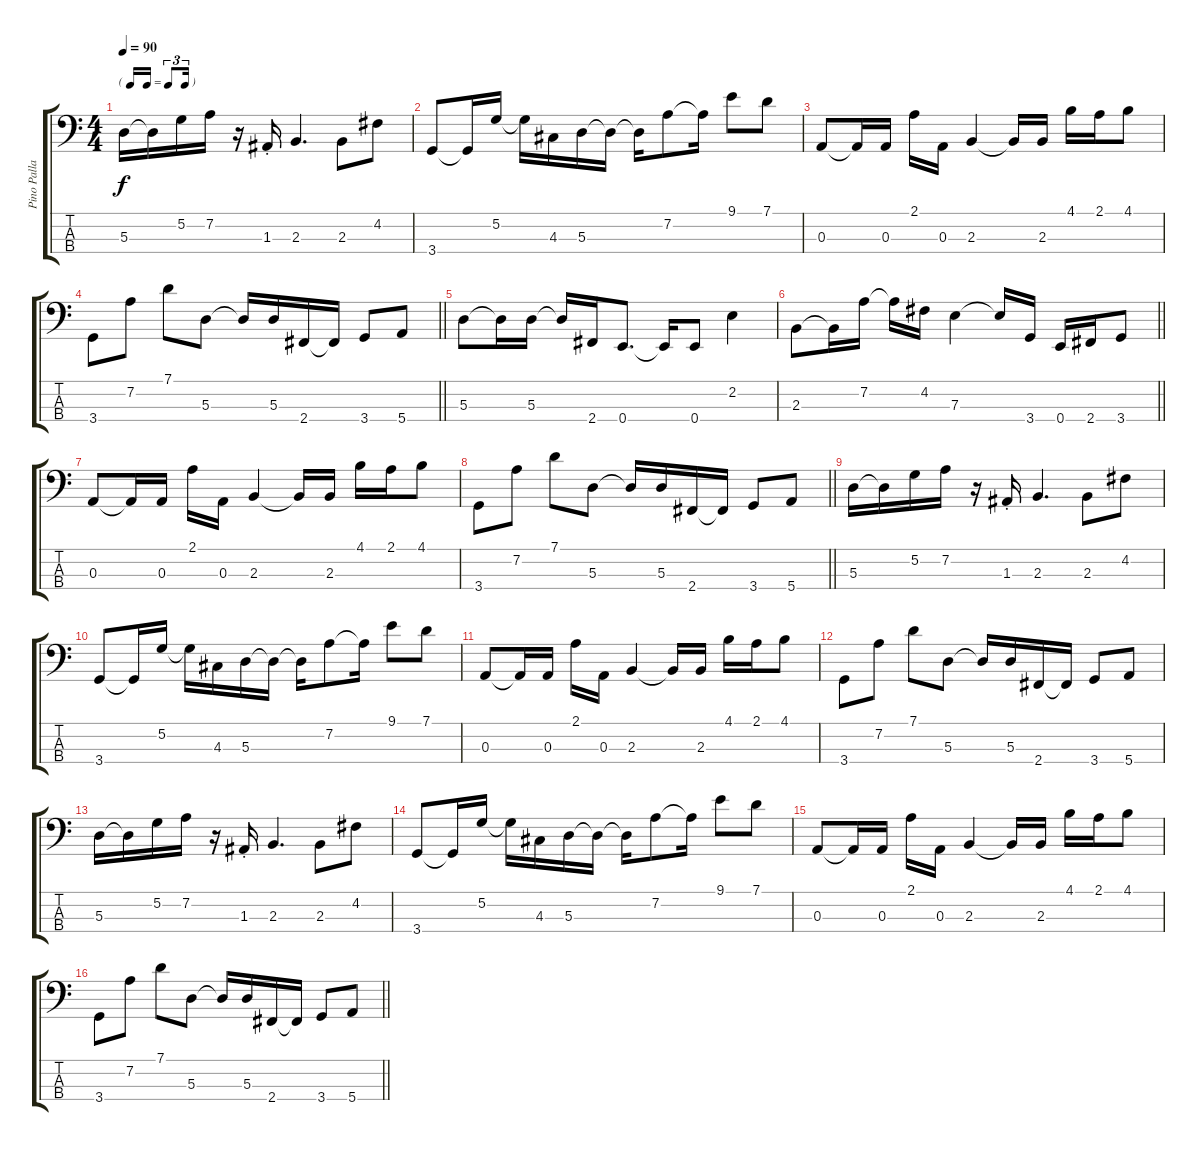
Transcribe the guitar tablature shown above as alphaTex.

\track ("Pino Palladino" "Pino Palla") {instrument electricbassfinger}
\staff {score tabs}
\tuning (G2 D2 A1 E1) {hide}
\ts (4 4)
\tf triplet16th
\tempo 90
\clef f4
\ks c
5.3.16{dy f} 5.3{t}.16 5.2.16 7.2.16 r.16 1.3{st}.16 2.3.4{d} 2.3.8 4.2.8 |
3.4.8 3.4{t}.16 5.2.16 5.2{t}.16 4.3.16 5.3.16 5.3{t}.16 5.3{t}.16 7.2.8 7.2{t}.16 9.1.8 7.1.8 |
0.3.8 0.3{t}.16 0.3.16 2.1.16 0.3.16 2.3.4 2.3{t}.16 2.3.16 4.1.16 2.1.16 4.1.8 |
\barLineRight lightlight
3.4.8 7.2.8 7.1.8 5.3.8 5.3{t}.16 5.3.16 2.4.16 2.4{t}.16 3.4.8 5.4.8 |
5.3.8 5.3{t}.16 5.3.16 5.3{t}.16 2.4.16 0.4.8{d} 0.4{t}.16 0.4.8 2.2.4 |
\barLineRight lightlight
2.3.8 2.3{t}.16 7.2.16 7.2{t}.16 4.2.16 7.3.4 7.3{t}.16 3.4.16 0.4.16 2.4.16 3.4.8 |
0.3.8 0.3{t}.16 0.3.16 2.1.16 0.3.16 2.3.4 2.3{t}.16 2.3.16 4.1.16 2.1.16 4.1.8 |
\barLineRight lightlight
3.4.8 7.2.8 7.1.8 5.3.8 5.3{t}.16 5.3.16 2.4.16 2.4{t}.16 3.4.8 5.4.8 |
5.3.16 5.3{t}.16 5.2.16 7.2.16 r.16 1.3{st}.16 2.3.4{d} 2.3.8 4.2.8 |
3.4.8 3.4{t}.16 5.2.16 5.2{t}.16 4.3.16 5.3.16 5.3{t}.16 5.3{t}.16 7.2.8 7.2{t}.16 9.1.8 7.1.8 |
0.3.8 0.3{t}.16 0.3.16 2.1.16 0.3.16 2.3.4 2.3{t}.16 2.3.16 4.1.16 2.1.16 4.1.8 |
3.4.8 7.2.8 7.1.8 5.3.8 5.3{t}.16 5.3.16 2.4.16 2.4{t}.16 3.4.8 5.4.8 |
5.3.16 5.3{t}.16 5.2.16 7.2.16 r.16 1.3{st}.16 2.3.4{d} 2.3.8 4.2.8 |
3.4.8 3.4{t}.16 5.2.16 5.2{t}.16 4.3.16 5.3.16 5.3{t}.16 5.3{t}.16 7.2.8 7.2{t}.16 9.1.8 7.1.8 |
0.3.8 0.3{t}.16 0.3.16 2.1.16 0.3.16 2.3.4 2.3{t}.16 2.3.16 4.1.16 2.1.16 4.1.8 |
\barLineRight lightlight
3.4.8 7.2.8 7.1.8 5.3.8 5.3{t}.16 5.3.16 2.4.16 2.4{t}.16 3.4.8 5.4.8
